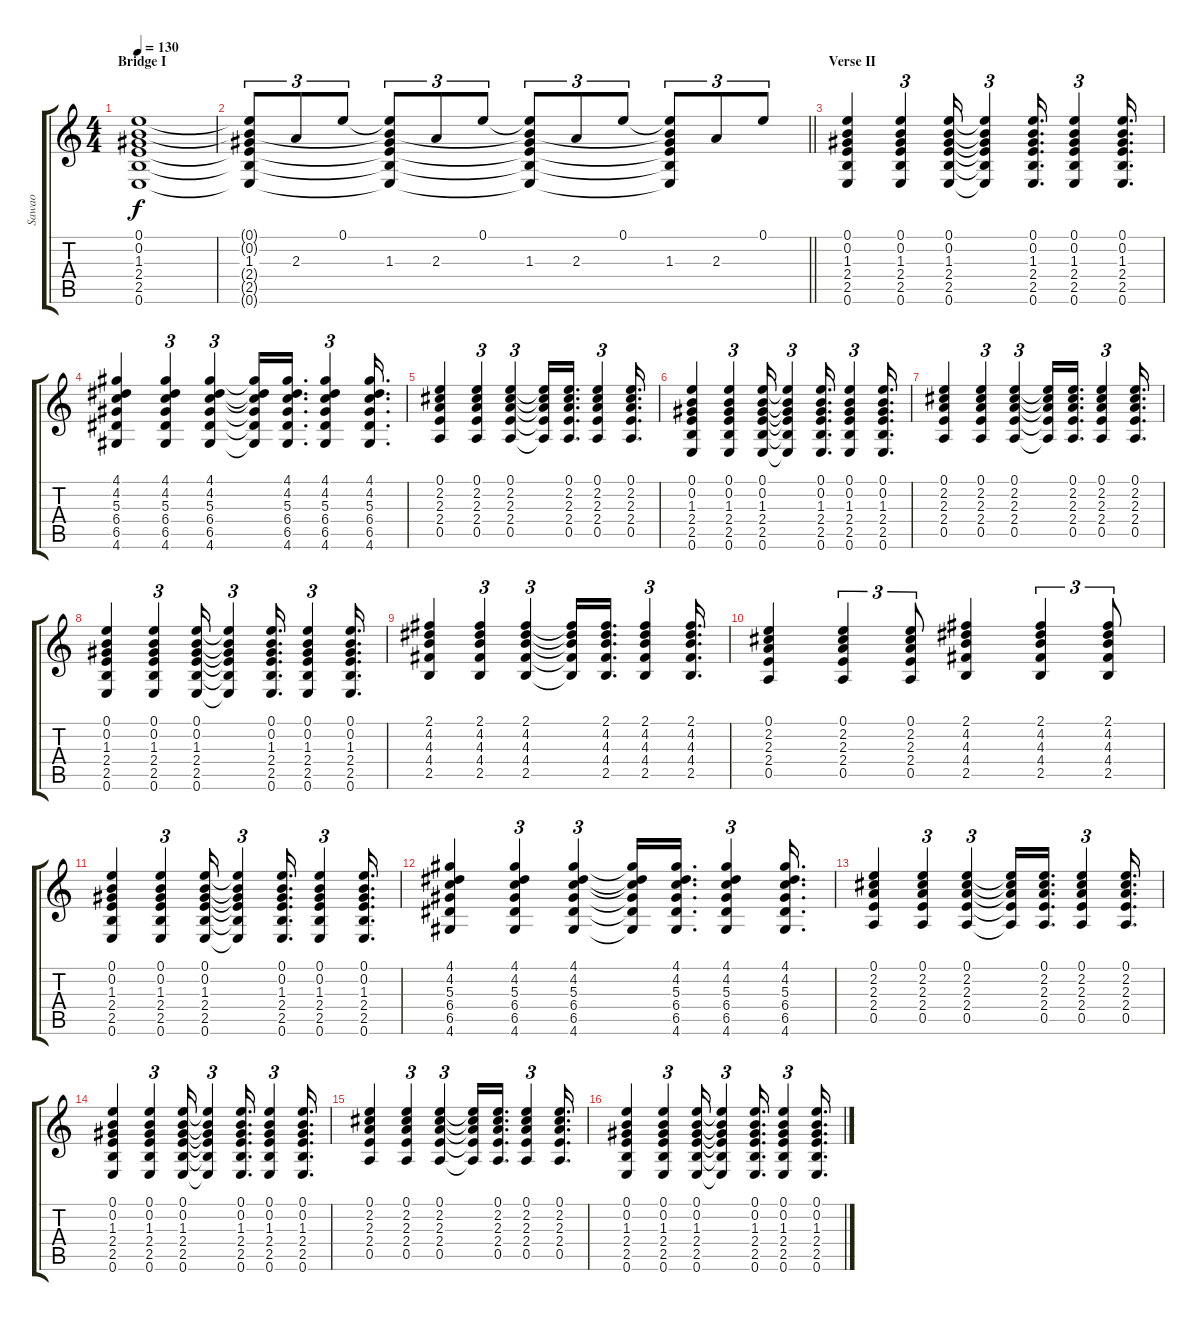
\track ("Sawao" "Sawao") {instrument distortionguitar}
\staff {score tabs}
\tuning (E4 B3 G3 D3 A2 E2) {hide}
\ts (4 4)
\section ("" "Bridge I")
\tempo 130
\clef g2
\ks c
(0.1 0.2 1.3 2.4 2.5 0.6).1{dy f} |
\barLineRight lightlight
(0.1{t} 0.2{t} 1.3 2.4{t} 2.5{t} 0.6{t}).8{tu (3 2)} 2.3.8{tu (3 2)} 0.1.8{tu (3 2)} (0.1{t} 0.2{t} 1.3 2.4{t} 2.5{t} 0.6{t}).8{tu (3 2)} 2.3.8{tu (3 2)} 0.1.8{tu (3 2)} (0.1{t} 0.2{t} 1.3 2.4{t} 2.5{t} 0.6{t}).8{tu (3 2)} 2.3.8{tu (3 2)} 0.1.8{tu (3 2)} (0.1{t} 0.2{t} 1.3 2.4{t} 2.5{t} 0.6{t}).8{tu (3 2)} 2.3.8{tu (3 2)} 0.1.8{tu (3 2)} |
\section ("" "Verse II")
(0.1 0.2 1.3 2.4 2.5 0.6).4{volume 10 instrument electricguitarclean} (0.1 0.2 1.3 2.4 2.5 0.6).4{tu (3 2)} (0.1 0.2 1.3 2.4 2.5 0.6).16 (0.1{t} 0.2{t} 1.3{t} 2.4{t} 2.5{t} 0.6{t}).4{tu (3 2)} (0.1 0.2 1.3 2.4 2.5 0.6).16{d} (0.1 0.2 1.3 2.4 2.5 0.6).4{tu (3 2)} (0.1 0.2 1.3 2.4 2.5 0.6).16{d} |
(4.1 4.2 5.3 6.4 6.5 4.6).4 (4.1 4.2 5.3 6.4 6.5 4.6).4{tu (3 2)} (4.1 4.2 5.3 6.4 6.5 4.6).4{tu (3 2)} (4.1{t} 4.2{t} 5.3{t} 6.4{t} 6.5{t} 4.6{t}).16 (4.1 4.2 5.3 6.4 6.5 4.6).16{d} (4.1 4.2 5.3 6.4 6.5 4.6).4{tu (3 2)} (4.1 4.2 5.3 6.4 6.5 4.6).16{d} |
(0.1 2.2 2.3 2.4 0.5).4 (0.1 2.2 2.3 2.4 0.5).4{tu (3 2)} (0.1 2.2 2.3 2.4 0.5).4{tu (3 2)} (0.1{t} 2.2{t} 2.3{t} 2.4{t} 0.5{t}).16 (0.1 2.2 2.3 2.4 0.5).16{d} (0.1 2.2 2.3 2.4 0.5).4{tu (3 2)} (0.1 2.2 2.3 2.4 0.5).16{d} |
(0.1 0.2 1.3 2.4 2.5 0.6).4 (0.1 0.2 1.3 2.4 2.5 0.6).4{tu (3 2)} (0.1 0.2 1.3 2.4 2.5 0.6).16 (0.1{t} 0.2{t} 1.3{t} 2.4{t} 2.5{t} 0.6{t}).4{tu (3 2)} (0.1 0.2 1.3 2.4 2.5 0.6).16{d} (0.1 0.2 1.3 2.4 2.5 0.6).4{tu (3 2)} (0.1 0.2 1.3 2.4 2.5 0.6).16{d} |
(0.1 2.2 2.3 2.4 0.5).4 (0.1 2.2 2.3 2.4 0.5).4{tu (3 2)} (0.1 2.2 2.3 2.4 0.5).4{tu (3 2)} (0.1{t} 2.2{t} 2.3{t} 2.4{t} 0.5{t}).16 (0.1 2.2 2.3 2.4 0.5).16{d} (0.1 2.2 2.3 2.4 0.5).4{tu (3 2)} (0.1 2.2 2.3 2.4 0.5).16{d} |
(0.1 0.2 1.3 2.4 2.5 0.6).4 (0.1 0.2 1.3 2.4 2.5 0.6).4{tu (3 2)} (0.1 0.2 1.3 2.4 2.5 0.6).16 (0.1{t} 0.2{t} 1.3{t} 2.4{t} 2.5{t} 0.6{t}).4{tu (3 2)} (0.1 0.2 1.3 2.4 2.5 0.6).16{d} (0.1 0.2 1.3 2.4 2.5 0.6).4{tu (3 2)} (0.1 0.2 1.3 2.4 2.5 0.6).16{d} |
(2.1 4.2 4.3 4.4 2.5).4 (2.1 4.2 4.3 4.4 2.5).4{tu (3 2)} (2.1 4.2 4.3 4.4 2.5).4{tu (3 2)} (2.1{t} 4.2{t} 4.3{t} 4.4{t} 2.5{t}).16 (2.1 4.2 4.3 4.4 2.5).16{d} (2.1 4.2 4.3 4.4 2.5).4{tu (3 2)} (2.1 4.2 4.3 4.4 2.5).16{d} |
(0.1 2.2 2.3 2.4 0.5).4 (0.1 2.2 2.3 2.4 0.5).4{tu (3 2)} (0.1 2.2 2.3 2.4 0.5).8{tu (3 2)} (2.1 4.2 4.3 4.4 2.5).4 (2.1 4.2 4.3 4.4 2.5).4{tu (3 2)} (2.1 4.2 4.3 4.4 2.5).8{tu (3 2)} |
(0.1 0.2 1.3 2.4 2.5 0.6).4{instrument electricguitarclean} (0.1 0.2 1.3 2.4 2.5 0.6).4{tu (3 2)} (0.1 0.2 1.3 2.4 2.5 0.6).16 (0.1{t} 0.2{t} 1.3{t} 2.4{t} 2.5{t} 0.6{t}).4{tu (3 2)} (0.1 0.2 1.3 2.4 2.5 0.6).16{d} (0.1 0.2 1.3 2.4 2.5 0.6).4{tu (3 2)} (0.1 0.2 1.3 2.4 2.5 0.6).16{d} |
(4.1 4.2 5.3 6.4 6.5 4.6).4 (4.1 4.2 5.3 6.4 6.5 4.6).4{tu (3 2)} (4.1 4.2 5.3 6.4 6.5 4.6).4{tu (3 2)} (4.1{t} 4.2{t} 5.3{t} 6.4{t} 6.5{t} 4.6{t}).16 (4.1 4.2 5.3 6.4 6.5 4.6).16{d} (4.1 4.2 5.3 6.4 6.5 4.6).4{tu (3 2)} (4.1 4.2 5.3 6.4 6.5 4.6).16{d} |
(0.1 2.2 2.3 2.4 0.5).4 (0.1 2.2 2.3 2.4 0.5).4{tu (3 2)} (0.1 2.2 2.3 2.4 0.5).4{tu (3 2)} (0.1{t} 2.2{t} 2.3{t} 2.4{t} 0.5{t}).16 (0.1 2.2 2.3 2.4 0.5).16{d} (0.1 2.2 2.3 2.4 0.5).4{tu (3 2)} (0.1 2.2 2.3 2.4 0.5).16{d} |
(0.1 0.2 1.3 2.4 2.5 0.6).4 (0.1 0.2 1.3 2.4 2.5 0.6).4{tu (3 2)} (0.1 0.2 1.3 2.4 2.5 0.6).16 (0.1{t} 0.2{t} 1.3{t} 2.4{t} 2.5{t} 0.6{t}).4{tu (3 2)} (0.1 0.2 1.3 2.4 2.5 0.6).16{d} (0.1 0.2 1.3 2.4 2.5 0.6).4{tu (3 2)} (0.1 0.2 1.3 2.4 2.5 0.6).16{d} |
(0.1 2.2 2.3 2.4 0.5).4 (0.1 2.2 2.3 2.4 0.5).4{tu (3 2)} (0.1 2.2 2.3 2.4 0.5).4{tu (3 2)} (0.1{t} 2.2{t} 2.3{t} 2.4{t} 0.5{t}).16 (0.1 2.2 2.3 2.4 0.5).16{d} (0.1 2.2 2.3 2.4 0.5).4{tu (3 2)} (0.1 2.2 2.3 2.4 0.5).16{d} |
(0.1 0.2 1.3 2.4 2.5 0.6).4 (0.1 0.2 1.3 2.4 2.5 0.6).4{tu (3 2)} (0.1 0.2 1.3 2.4 2.5 0.6).16 (0.1{t} 0.2{t} 1.3{t} 2.4{t} 2.5{t} 0.6{t}).4{tu (3 2)} (0.1 0.2 1.3 2.4 2.5 0.6).16{d} (0.1 0.2 1.3 2.4 2.5 0.6).4{tu (3 2)} (0.1 0.2 1.3 2.4 2.5 0.6).16{d}
